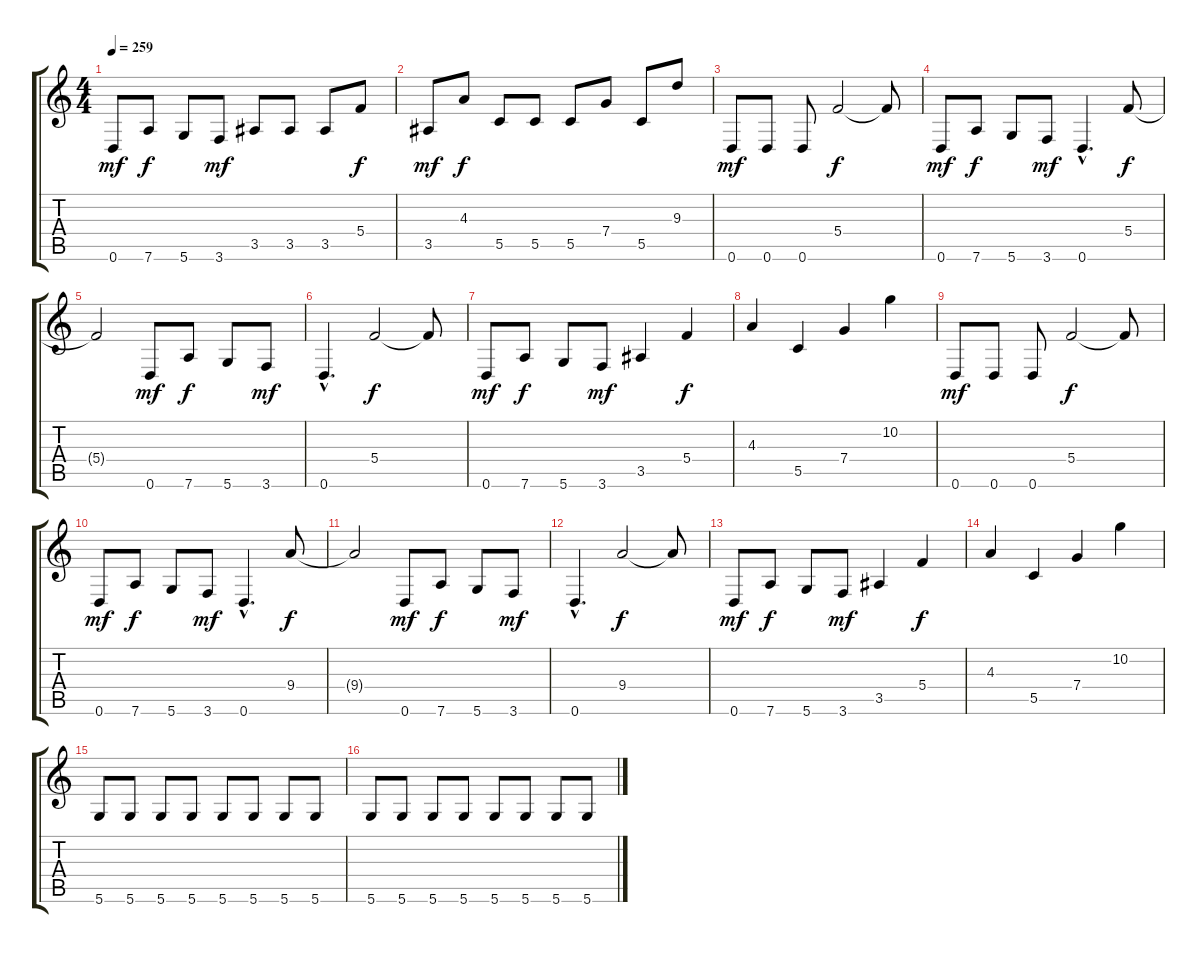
\track "" {instrument distortionguitar}
\staff {score tabs}
\tuning (D4 A3 F3 C3 G2 D2) {hide}
\ts (4 4)
\tempo 259
\clef g2
\ks c
0.6.8{dy mf} 7.6.8{dy f} 5.6.8 3.6.8{dy mf} 3.5.8 3.5.8 3.5.8 5.4.8{dy f} |
3.5.8{dy mf} 4.3.8{dy f} 5.5.8 5.5.8 5.5.8 7.4.8 5.5.8 9.3.8 |
0.6.8{dy mf} 0.6.8 0.6.8 5.4.2{dy f} 5.4{t}.8 |
0.6.8{dy mf} 7.6.8{dy f} 5.6.8 3.6.8{dy mf} 0.6{hac}.4{d} 5.4.8{dy f} |
5.4{t}.2 0.6.8{dy mf} 7.6.8{dy f} 5.6.8 3.6.8{dy mf} |
0.6{hac}.4{d} 5.4.2{dy f} 5.4{t}.8 |
0.6.8{dy mf} 7.6.8{dy f} 5.6.8 3.6.8{dy mf} 3.5.4 5.4.4{dy f} |
4.3.4 5.5.4 7.4.4 10.2.4 |
0.6.8{dy mf} 0.6.8 0.6.8 5.4.2{dy f} 5.4{t}.8 |
0.6.8{dy mf} 7.6.8{dy f} 5.6.8 3.6.8{dy mf} 0.6{hac}.4{d} 9.4.8{dy f} |
9.4{t}.2 0.6.8{dy mf} 7.6.8{dy f} 5.6.8 3.6.8{dy mf} |
0.6{hac}.4{d} 9.4.2{dy f} 9.4{t}.8 |
0.6.8{dy mf} 7.6.8{dy f} 5.6.8 3.6.8{dy mf} 3.5.4 5.4.4{dy f} |
4.3.4 5.5.4 7.4.4 10.2.4 |
5.6.8 5.6.8 5.6.8 5.6.8 5.6.8 5.6.8 5.6.8 5.6.8 |
5.6.8 5.6.8 5.6.8 5.6.8 5.6.8 5.6.8 5.6.8 5.6.8
